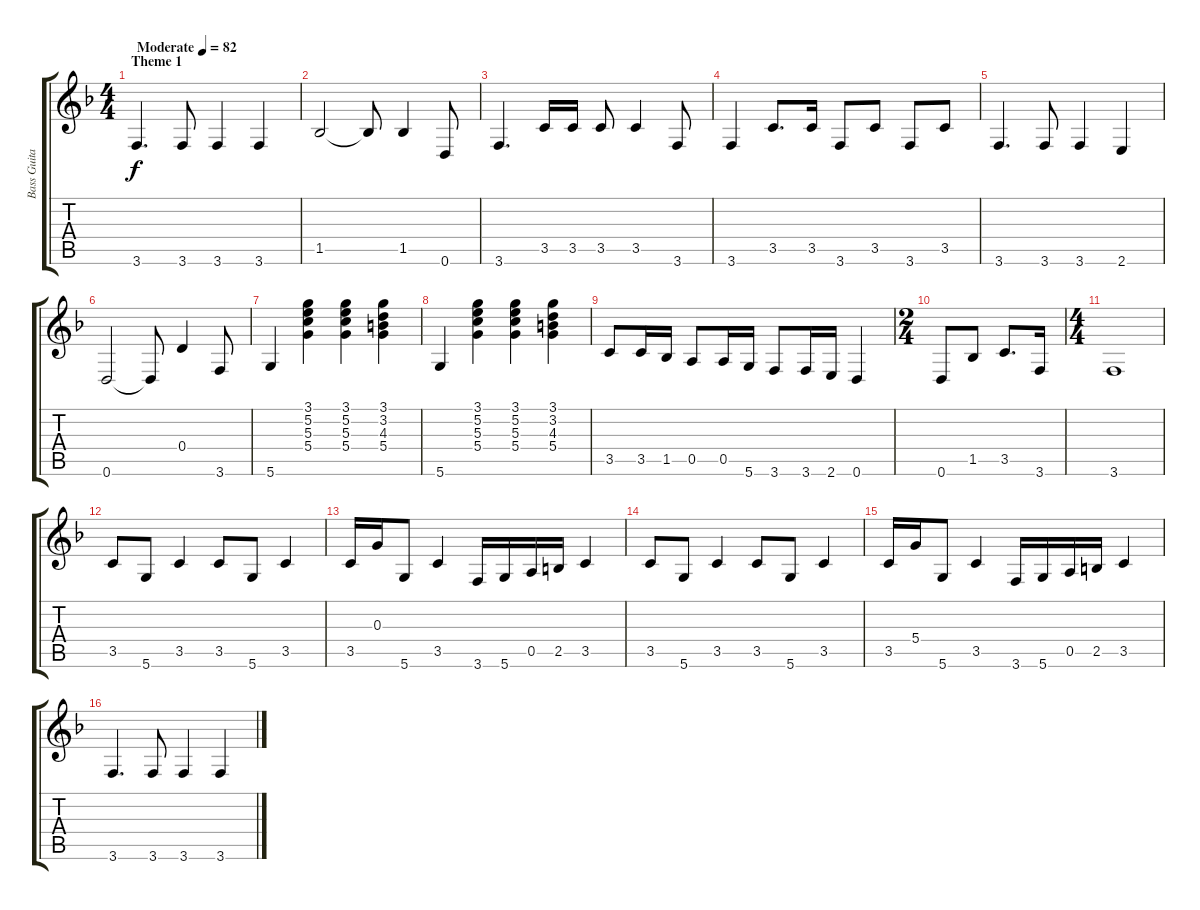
\track ("Bass Guitar" "Bass Guita") {instrument electricguitarmuted}
\staff {score tabs}
\tuning (E4 B3 G3 D3 A2 D2) {hide}
\ts (4 4)
\section ("" "Theme 1")
\tempo (82 "Moderate")
\clef g2
\ks f
3.6.4{d dy f volume 13 instrument acousticguitarsteel} 3.6.8 3.6.4 3.6.4 |
1.5.2 1.5{t}.8 1.5.4 0.6.8 |
3.6.4{d} 3.5.16 3.5.16 3.5.8 3.5.4 3.6.8 |
3.6.4 3.5.8{d volume 16 instrument electricguitarmuted} 3.5.16 3.6.8 3.5.8 3.6.8 3.5.8 |
3.6.4{d volume 13 instrument acousticguitarsteel} 3.6.8 3.6.4 2.6.4 |
0.6.2 0.6{t}.8 0.4.4 3.6.8 |
5.6.4 (3.1 5.2 5.3 5.4).4{volume 10} (3.1 5.2 5.3 5.4).4 (3.1 3.2 4.3 5.4).4 |
5.6.4{volume 13} (3.1 5.2 5.3 5.4).4{volume 10} (3.1 5.2 5.3 5.4).4 (3.1 3.2 4.3 5.4).4 |
3.5.8{volume 13} 3.5.16 1.5.16 0.5.8 0.5.16 5.6.16 3.6.8 3.6.16 2.6.16 0.6.4 |
\ts (2 4)
0.6.8 1.5.8 3.5.8{d} 3.6.16 |
\ts (4 4)
3.6.1 |
3.5.8{volume 16 instrument electricguitarmuted} 5.6.8 3.5.4 3.5.8 5.6.8 3.5.4 |
3.5.16 0.3.16 5.6.8 3.5.4 3.6.16 5.6.16 0.5.16 2.5.16 3.5.4 |
3.5.8 5.6.8 3.5.4 3.5.8 5.6.8 3.5.4 |
3.5.16 5.4.16 5.6.8 3.5.4 3.6.16 5.6.16 0.5.16 2.5.16 3.5.4 |
3.6.4{d volume 13 instrument acousticguitarsteel} 3.6.8 3.6.4 3.6.4
